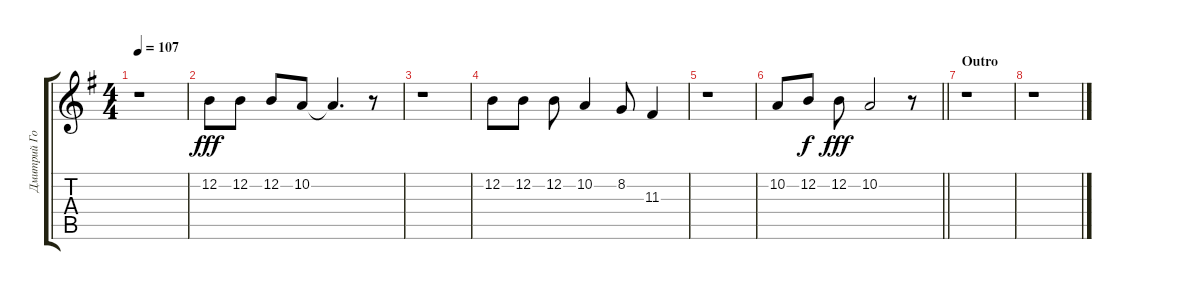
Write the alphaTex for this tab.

\track ("Дмитрий Голяшев (Бэк-Вокал)" "Дмитрий Го") {instrument baritonesax}
\staff {score tabs}
\tuning (E4 B3 G3 D3 A2 E2) {hide}
\ts (4 4)
\tempo 107
\clef g2
\ks g
r.1{dy fff} |
12.2.8 12.2.8 12.2.8 10.2.8 10.2{t}.4{d} r.8 |
r.1 |
12.2.8 12.2.8 12.2.8 10.2.4 8.2.8 11.3.4 |
r.1 |
\barLineRight lightlight
10.2.8 12.2.8{dy f} 12.2.8{dy fff} 10.2.2 r.8 |
\section ("" "Outro")
r.1 |
r.1
